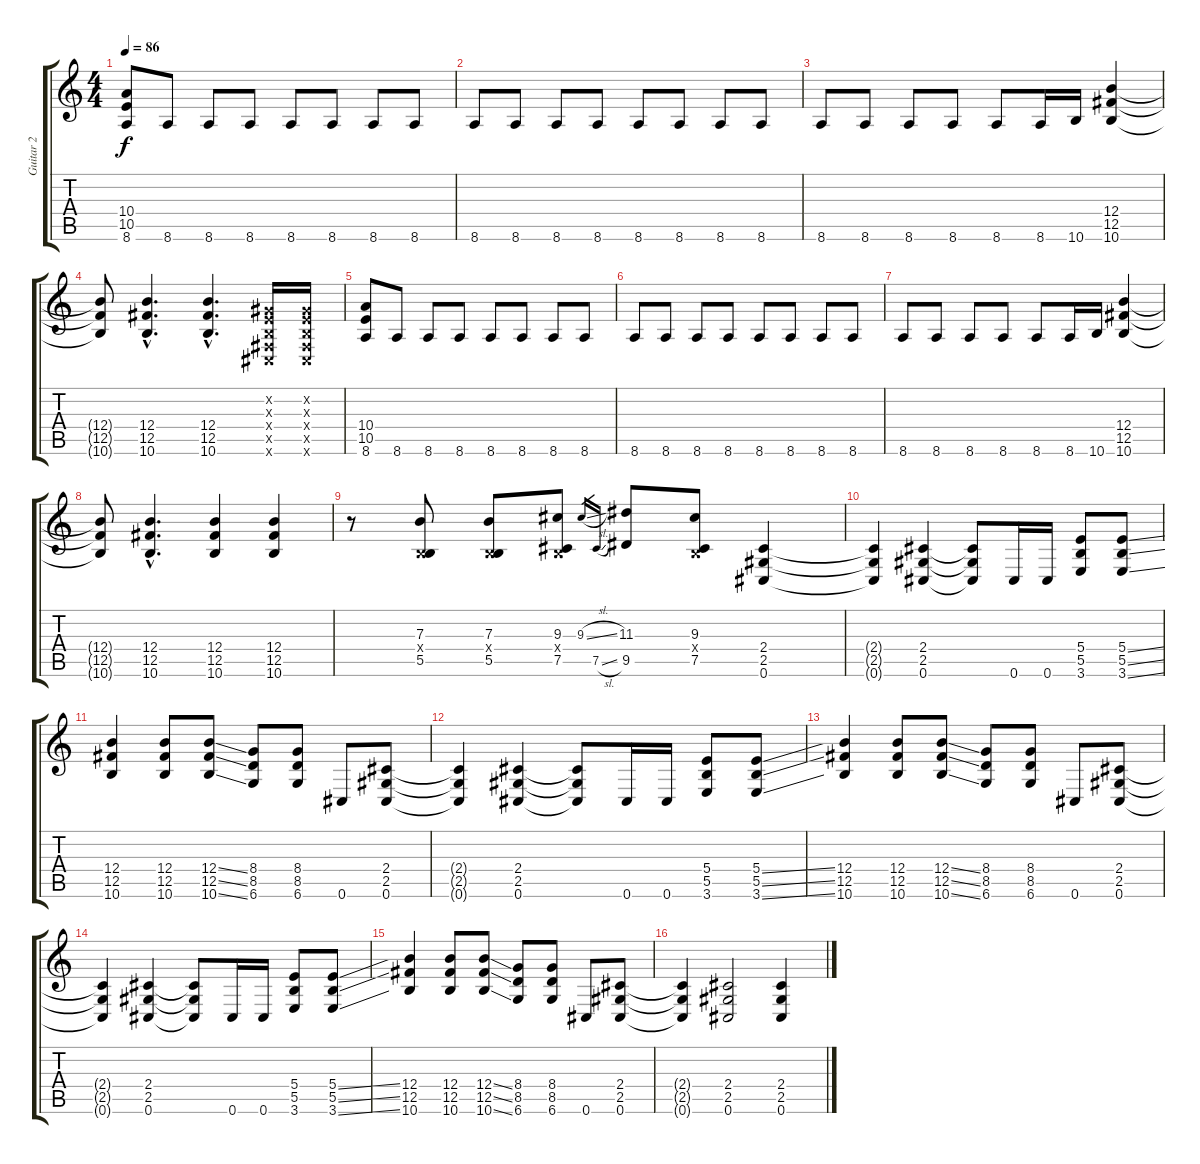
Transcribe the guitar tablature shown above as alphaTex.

\track ("Guitar 2" "Guitar 2") {instrument overdrivenguitar}
\staff {score tabs}
\tuning (Db4 Ab3 E3 B2 Gb2 Db2) {hide}
\ts (4 4)
\tempo 86
\clef g2
\ks c
(10.4 10.5 8.6).8{dy f} 8.6.8 8.6.8 8.6.8 8.6.8 8.6.8 8.6.8 8.6.8 |
8.6.8 8.6.8 8.6.8 8.6.8 8.6.8 8.6.8 8.6.8 8.6.8 |
8.6.8 8.6.8 8.6.8 8.6.8 8.6.8 8.6.16 10.6.16 (12.4 12.5 10.6).4 |
(12.4{t} 12.5{t} 10.6{t}).8 (12.4{hac} 12.5{hac} 10.6{hac}).4{d} (12.4{hac} 12.5{hac} 10.6{hac}).4{d} (0.2{x} 0.3{x} 0.4{x} 0.5{x} 0.6{x}).16 (0.2{x} 0.3{x} 0.4{x} 0.5{x} 0.6{x}).16 |
(10.4 10.5 8.6).8 8.6.8 8.6.8 8.6.8 8.6.8 8.6.8 8.6.8 8.6.8 |
8.6.8 8.6.8 8.6.8 8.6.8 8.6.8 8.6.8 8.6.8 8.6.8 |
8.6.8 8.6.8 8.6.8 8.6.8 8.6.8 8.6.16 10.6.16 (12.4 12.5 10.6).4 |
(12.4{t} 12.5{t} 10.6{t}).8 (12.4{hac} 12.5{hac} 10.6{hac}).4{d} (12.4 12.5 10.6).4 (12.4 12.5 10.6).4 |
r.8 (7.3 0.4{x} 5.5).8 (7.3 0.4{x} 5.5).8 (9.3 0.4{x} 7.5).8 9.3{sl}.16{gr} 7.5{sl}.16{gr} (11.3 9.5).8 (9.3 0.4{x} 7.5).8 (2.4 2.5 0.6).4 |
(2.4{t} 2.5{t} 0.6{t}).4 (2.4 2.5 0.6).4 (2.4{t} 2.5{t} 0.6{t}).8 0.6.16 0.6.16 (5.4 5.5 3.6).8 (5.4{ss} 5.5{ss} 3.6{ss}).8 |
(12.4 12.5 10.6).4 (12.4 12.5 10.6).8 (12.4{ss} 12.5{ss} 10.6{ss}).8 (8.4 8.5 6.6).8 (8.4 8.5 6.6).8 0.6.8 (2.4 2.5 0.6).8 |
(2.4{t} 2.5{t} 0.6{t}).4 (2.4 2.5 0.6).4 (2.4{t} 2.5{t} 0.6{t}).8 0.6.16 0.6.16 (5.4 5.5 3.6).8 (5.4{ss} 5.5{ss} 3.6{ss}).8 |
(12.4 12.5 10.6).4 (12.4 12.5 10.6).8 (12.4{ss} 12.5{ss} 10.6{ss}).8 (8.4 8.5 6.6).8 (8.4 8.5 6.6).8 0.6.8 (2.4 2.5 0.6).8 |
(2.4{t} 2.5{t} 0.6{t}).4 (2.4 2.5 0.6).4 (2.4{t} 2.5{t} 0.6{t}).8 0.6.16 0.6.16 (5.4 5.5 3.6).8 (5.4{ss} 5.5{ss} 3.6{ss}).8 |
(12.4 12.5 10.6).4 (12.4 12.5 10.6).8 (12.4{ss} 12.5{ss} 10.6{ss}).8 (8.4 8.5 6.6).8 (8.4 8.5 6.6).8 0.6.8 (2.4 2.5 0.6).8 |
(2.4{t} 2.5{t} 0.6{t}).4 (2.4 2.5 0.6).2 (2.4 2.5 0.6).4
